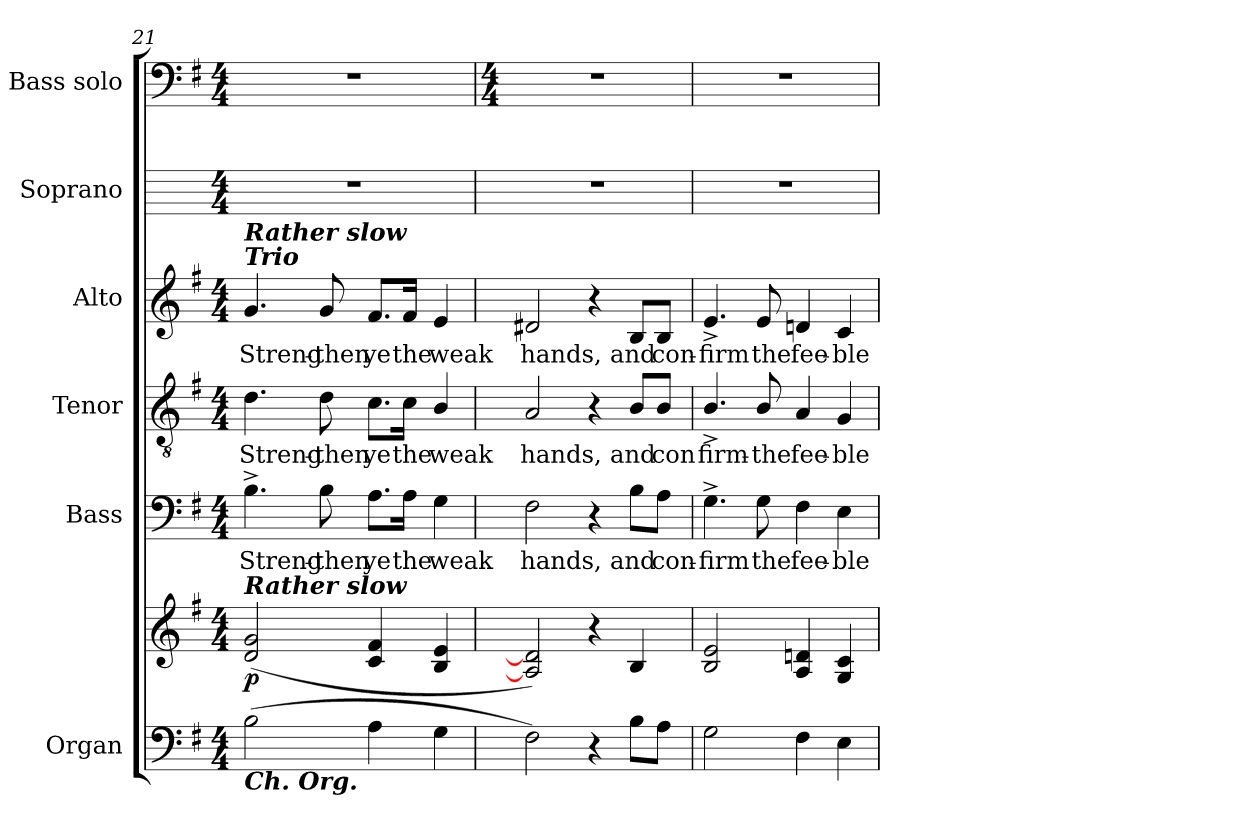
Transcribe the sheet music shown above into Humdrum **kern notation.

**kern	**kern	**dynam	**kern	**text	**kern	**text	**kern	**text	**kern	**kern
*part6	*part6	*part6	*part5	*part5	*part4	*part4	*part3	*part3	*part2	*part1
*staff7	*staff6	*staff6/7	*staff5	*staff5	*staff4	*staff4	*staff3	*staff3	*staff2	*staff1
*I"Organ	*	*	*I"Bass	*	*I"Tenor	*	*I"Alto	*	*I"Soprano	*I"Bass solo
*	*	*	*I'B	*	*I'T	*	*I'A	*	*I'S	*I'B
!!LO:LB:g=z
*clefF4	*clefG2	*	*clefF4	*	*clefGv2	*	*clefG2	*	*	*clefF4
*k[f#]	*k[f#]	*	*k[f#]	*	*k[f#]	*	*k[f#]	*	*	*k[f#]
*G:	*G:	*	*G:	*	*G:	*	*G:	*	*	*G:
*M4/4	*M4/4	*	*M4/4	*	*M4/4	*	*M4/4	*	*M4/4	*M4/4
=21A	=21A	=21A	=21A	=21A	=21A	=21A	=21A	=21A	=21A	=21A
!	!	!	!	!	!	!	!LO:TX:a:Bi:t=Trio	!	!	!
!	!	!	!	!	!	!	!LO:TX:a:Bi:t=Rather slow	!	!	!
!	!LO:TX:a:Bi:t=Rather slow	!	!	!	!	!	!	!	!	!
!LO:TX:b:Bi:t=Ch. Org.	!	!	!	!	!	!	!	!	!	!
!	!	!LO:DY:b	!	!LO:LY:b	!	!LO:LY:b	!	!LO:LY:b	!	!
(<2B	(<2d 2g	p	4.B^	Streng-	4.d	Streng-	4.g	Streng-	1r	1r
!	!	!	!	!LO:LY:b	!	!LO:LY:b	!	!LO:LY:b	!	!
.	.	.	8B	-then	8d	-then	8g	-then	.	.
!	!	!	!	!LO:LY:b	!	!LO:LY:b	!	!LO:LY:b	!	!
4A	4c 4f#	.	8.A\L	ye	8.c\L	ye	8.f#/L	ye	.	.
!	!	!	!	!LO:LY:b	!	!LO:LY:b	!	!LO:LY:b	!	!
.	.	.	16A\Jk	the	16c\Jk	the	16f#/Jk	the	.	.
!	!	!	!	!LO:LY:b	!	!LO:LY:b	!	!LO:LY:b	!	!
4G	4B 4e	.	4G	weak	4B/	weak	4e	weak	.	.
!!LO:LB:g=z
=22	=22	=22	=22	=22	=22	=22	=22	=22	=22	=22
*	*	*	*	*	*	*	*	*	*	*M4/4
!	!	!	!	!LO:LY:b	!	!LO:LY:b	!	!LO:LY:b	!	!
2F#)	2A] 2d#])	.	2F#	hands,	2A	hands,	2d#X	hands,	1r	1r
4r	4r	.	4r	.	4r	.	4r	.	.	.
!	!	!	!	!LO:LY:b	!	!LO:LY:b	!	!LO:LY:b	!	!
8BL	4B	.	8B\L	and	8B/L	and	8B/L	and	.	.
!	!	!	!	!LO:LY:b	!	!LO:LY:b	!	!LO:LY:b	!	!
8AJ	.	.	8A\J	con-	8B/J	con	8B/J	con-	.	.
=23	=23	=23	=23	=23	=23	=23	=23	=23	=23	=23
!	!	!	!	!LO:LY:b	!	!LO:LY:b	!	!LO:LY:b	!	!
2G	2B 2e	.	4.G^	-firm	4.B^/	firm-	4.e^	-firm	1r	1r
!	!	!	!	!LO:LY:b	!	!LO:LY:b	!	!LO:LY:b	!	!
.	.	.	8G	the	8B/	-the	8e	the	.	.
!	!	!	!	!LO:LY:b	!	!LO:LY:b	!	!LO:LY:b	!	!
4F#	4A 4dn	.	4F#	fee-	4A	fee-	4dn	fee-	.	.
!	!	!	!	!LO:LY:b	!	!LO:LY:b	!	!LO:LY:b	!	!
4E	4G 4c	.	4E	-ble	4G	-ble	4c	-ble	.	.
=	=	=	=	=	=	=	=	=	=	=
*-	*-	*-	*-	*-	*-	*-	*-	*-	*-	*-
